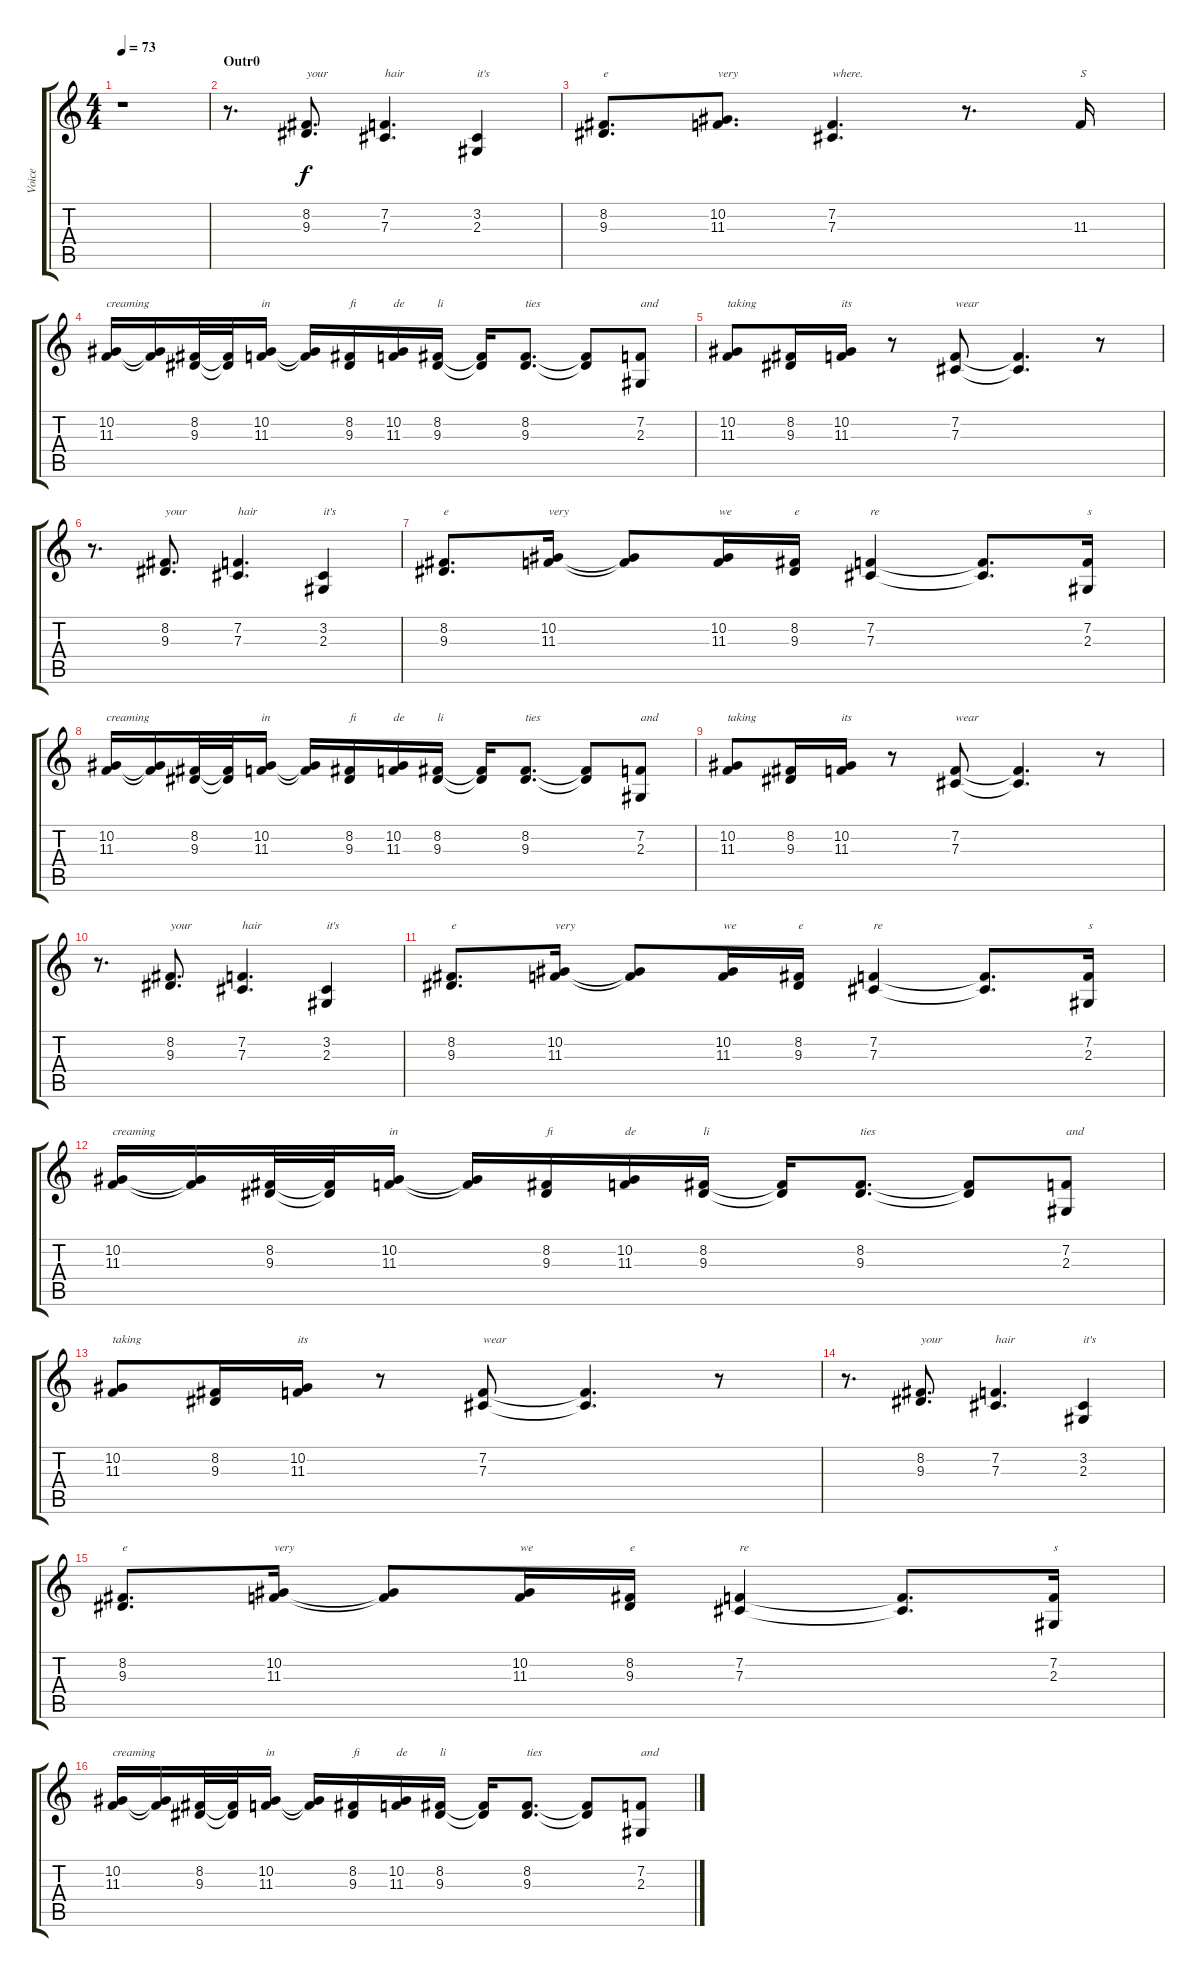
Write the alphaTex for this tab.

\track ("Voice" "Voice") {instrument clarinet}
\staff {score tabs}
\tuning (Eb4 Bb3 Gb3 Db3 Ab2 Eb2) {hide}
\ts (4 4)
\tempo 73
\clef g2
\ks c
r.1{dy f} |
\section ("" "Outr0")
r.8{d} (8.2 9.3).8{d txt "your"} (7.2 7.3).4{d txt "hair"} (3.2 2.3).4{txt "it's"} |
(8.2 9.3).8{d txt "e"} (10.2 11.3).8{d txt "very"} (7.2 7.3).4{d txt "where."} r.8{d} 11.3.16{txt "S"} |
(10.2 11.3).16{txt "creaming "} (10.2{t} 11.3{t}).16 (8.2 9.3).32 (8.2{t} 9.3{t}).32 (10.2 11.3).16{txt "in"} (10.2{t} 11.3{t}).16 (8.2 9.3).16{txt "fi"} (10.2 11.3).16{txt "de"} (8.2 9.3).16{txt "li"} (8.2{t} 9.3{t}).16 (8.2 9.3).8{d txt "ties"} (8.2{t} 9.3{t}).8 (7.2 2.3).8{txt "and"} |
(10.2 11.3).8{txt "taking"} (8.2 9.3).16 (10.2 11.3).16{txt "its "} r.8 (7.2 7.3).8{txt "wear"} (7.2{t} 7.3{t}).4{d} r.8 |
r.8{d} (8.2 9.3).8{d txt "your"} (7.2 7.3).4{d txt "hair"} (3.2 2.3).4{txt "it's"} |
(8.2 9.3).8{d txt "e"} (10.2 11.3).16{txt "very"} (10.2{t} 11.3{t}).8 (10.2 11.3).16{txt "we"} (8.2 9.3).16{txt "e"} (7.2 7.3).4{txt "re"} (7.2{t} 7.3{t}).8{d} (7.2 2.3).16{txt "s"} |
(10.2 11.3).16{txt "creaming "} (10.2{t} 11.3{t}).16 (8.2 9.3).32 (8.2{t} 9.3{t}).32 (10.2 11.3).16{txt "in"} (10.2{t} 11.3{t}).16 (8.2 9.3).16{txt "fi"} (10.2 11.3).16{txt "de"} (8.2 9.3).16{txt "li"} (8.2{t} 9.3{t}).16 (8.2 9.3).8{d txt "ties"} (8.2{t} 9.3{t}).8 (7.2 2.3).8{txt "and"} |
(10.2 11.3).8{txt "taking"} (8.2 9.3).16 (10.2 11.3).16{txt "its "} r.8 (7.2 7.3).8{txt "wear"} (7.2{t} 7.3{t}).4{d} r.8 |
r.8{d} (8.2 9.3).8{d txt "your"} (7.2 7.3).4{d txt "hair"} (3.2 2.3).4{txt "it's"} |
(8.2 9.3).8{d txt "e"} (10.2 11.3).16{txt "very"} (10.2{t} 11.3{t}).8 (10.2 11.3).16{txt "we"} (8.2 9.3).16{txt "e"} (7.2 7.3).4{txt "re"} (7.2{t} 7.3{t}).8{d} (7.2 2.3).16{txt "s"} |
(10.2 11.3).16{txt "creaming "} (10.2{t} 11.3{t}).16 (8.2 9.3).32 (8.2{t} 9.3{t}).32 (10.2 11.3).16{txt "in"} (10.2{t} 11.3{t}).16 (8.2 9.3).16{txt "fi"} (10.2 11.3).16{txt "de"} (8.2 9.3).16{txt "li"} (8.2{t} 9.3{t}).16 (8.2 9.3).8{d txt "ties"} (8.2{t} 9.3{t}).8 (7.2 2.3).8{txt "and"} |
(10.2 11.3).8{txt "taking"} (8.2 9.3).16 (10.2 11.3).16{txt "its "} r.8 (7.2 7.3).8{txt "wear"} (7.2{t} 7.3{t}).4{d} r.8 |
r.8{d} (8.2 9.3).8{d txt "your"} (7.2 7.3).4{d txt "hair"} (3.2 2.3).4{txt "it's"} |
(8.2 9.3).8{d txt "e"} (10.2 11.3).16{txt "very"} (10.2{t} 11.3{t}).8 (10.2 11.3).16{txt "we"} (8.2 9.3).16{txt "e"} (7.2 7.3).4{txt "re"} (7.2{t} 7.3{t}).8{d} (7.2 2.3).16{txt "s"} |
(10.2 11.3).16{txt "creaming "} (10.2{t} 11.3{t}).16 (8.2 9.3).32 (8.2{t} 9.3{t}).32 (10.2 11.3).16{txt "in"} (10.2{t} 11.3{t}).16 (8.2 9.3).16{txt "fi"} (10.2 11.3).16{txt "de"} (8.2 9.3).16{txt "li"} (8.2{t} 9.3{t}).16 (8.2 9.3).8{d txt "ties"} (8.2{t} 9.3{t}).8 (7.2 2.3).8{txt "and"}
